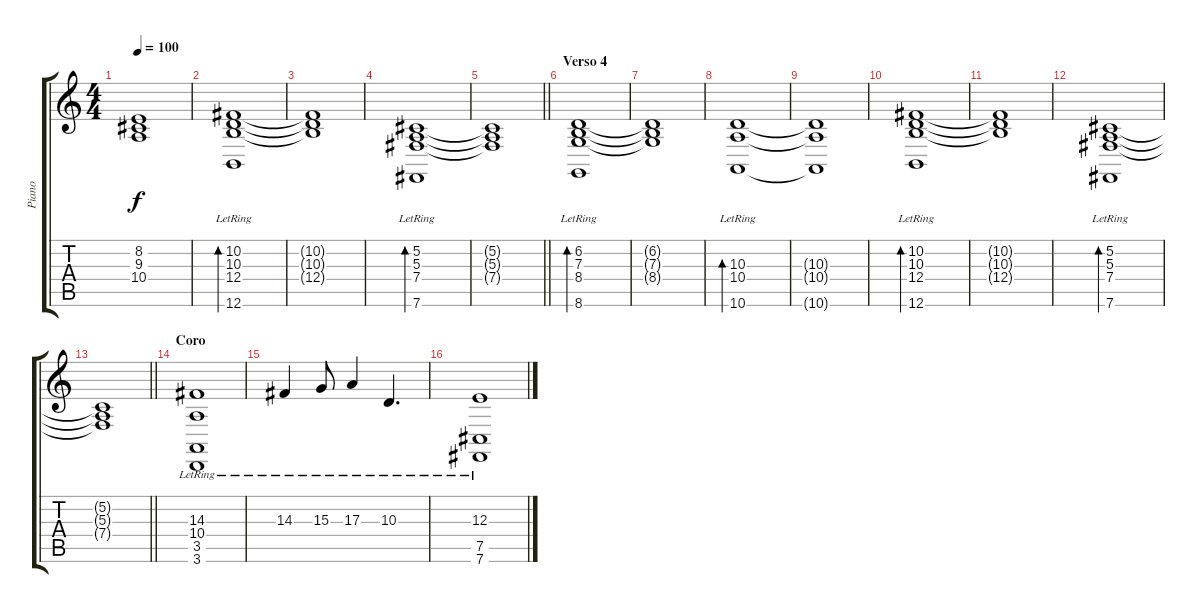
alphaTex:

\track ("Piano " "Piano ") {instrument acousticgrandpiano}
\staff {score tabs}
\tuning (Db4 Ab3 E3 B2 Gb2 B1) {hide}
\ts (4 4)
\tempo 100
\clef g2
\ks c
(8.2{t} 9.3{t} 10.4{t}).1{dy f} |
(10.2{lr} 10.3{lr} 12.4{lr} 12.6{lr}).1{bd 240} |
(10.2{t} 10.3{t} 12.4{t}).1 |
(5.2{lr} 5.3{lr} 7.4{lr} 7.6{lr}).1{bd 240} |
\barLineRight lightlight
(5.2{t} 5.3{t} 7.4{t}).1 |
\section ("" "Verso 4")
(6.2{lr} 7.3{lr} 8.4{lr} 8.6{lr}).1{bd 240} |
(6.2{t} 7.3{t} 8.4{t}).1 |
(10.3{lr} 10.4{lr} 10.6{lr}).1{bd 240} |
(10.3{t} 10.4{t} 10.6{t}).1 |
(10.2{lr} 10.3{lr} 12.4{lr} 12.6{lr}).1{bd 240} |
(10.2{t} 10.3{t} 12.4{t}).1 |
(5.2{lr} 5.3{lr} 7.4{lr} 7.6{lr}).1{bd 240} |
\barLineRight lightlight
(5.2{t} 5.3{t} 7.4{t}).1 |
\section ("" "Coro ")
(14.3{lr} 10.4{lr} 3.5{lr} 3.6{lr}).1 |
14.3{lr}.4 15.3{lr}.8 17.3{lr}.4 10.3{lr}.4{d} |
(12.3{lr} 7.5{lr} 7.6{lr}).1
